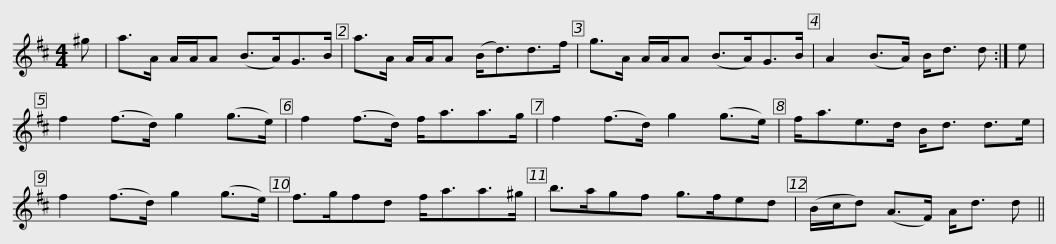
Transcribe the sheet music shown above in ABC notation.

X:1
L:1/8
M:4/4
I:linebreak $
K:D
V:1 treble
V:1
 ^g | a>A A/A/A (B>A)G>B | a>A A/A/A (B<d)d>f | g>A A/A/A (B>A)G>B | A2 (B>A) B<d d :| %5
 e |$ f2 (f>d) g2 (g>e) | f2 (f>d) f<aa>g | f2 (f>d) g2 (g>e) | f<ae>d B<d d>e | %10
 f2 (f>d) g2 (g>e) |$ f>gfd f<aa>^g | b>agf g>fed | (B/c/d) (A>F) A<d d || %14
